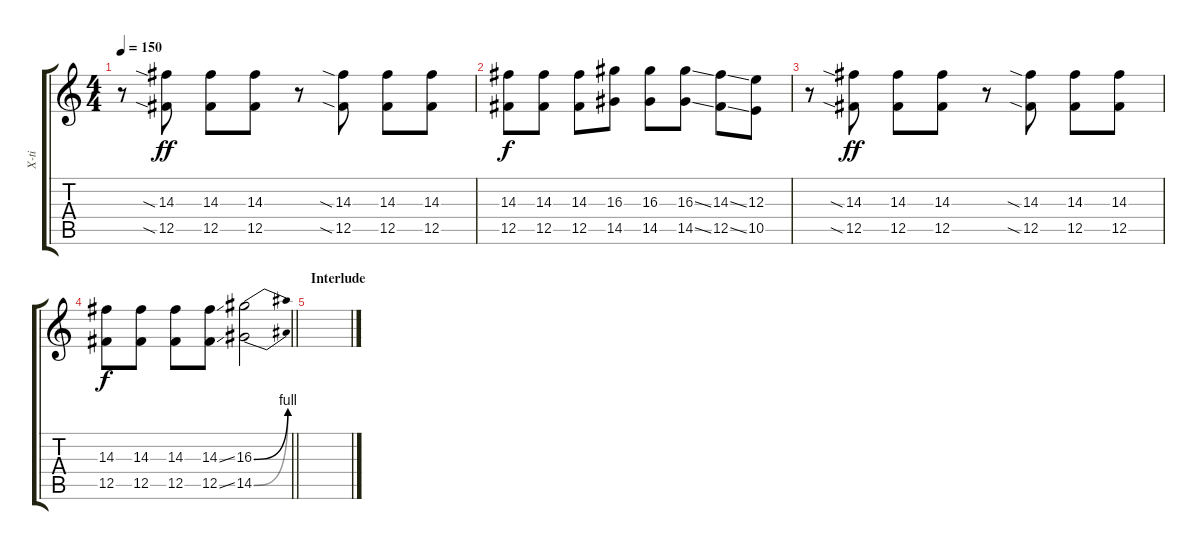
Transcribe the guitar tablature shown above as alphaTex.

\track ("X-ti" "X-ti") {instrument distortionguitar}
\staff {score tabs}
\tuning (Db4 Ab3 E3 B2 Gb2 B1) {hide}
\ts (4 4)
\tempo 150
\clef g2
\ks c
r.8{dy f balance 4} (14.3{sia} 12.5{sia}).8{dy ff} (14.3 12.5).8 (14.3 12.5).8 r.8{balance 12} (14.3{sia} 12.5{sia}).8 (14.3 12.5).8 (14.3 12.5).8 |
(14.3 12.5).8{dy f} (14.3 12.5).8 (14.3 12.5).8 (16.3 14.5).8 (16.3 14.5).8 (16.3{ss} 14.5{ss}).8 (14.3{ss} 12.5{ss}).8 (12.3 10.5).8 |
r.8{balance 4} (14.3{sia} 12.5{sia}).8{dy ff} (14.3 12.5).8 (14.3 12.5).8 r.8{balance 12} (14.3{sia} 12.5{sia}).8 (14.3 12.5).8 (14.3 12.5).8 |
\barLineRight lightlight
(14.3 12.5).8{dy f} (14.3 12.5).8 (14.3 12.5).8 (14.3{ss} 12.5{ss}).8 (16.3{be (bend 0 0 60 4)} 14.5{be (bend 0 0 60 4)}).2 |
\section ("" "Interlude")
